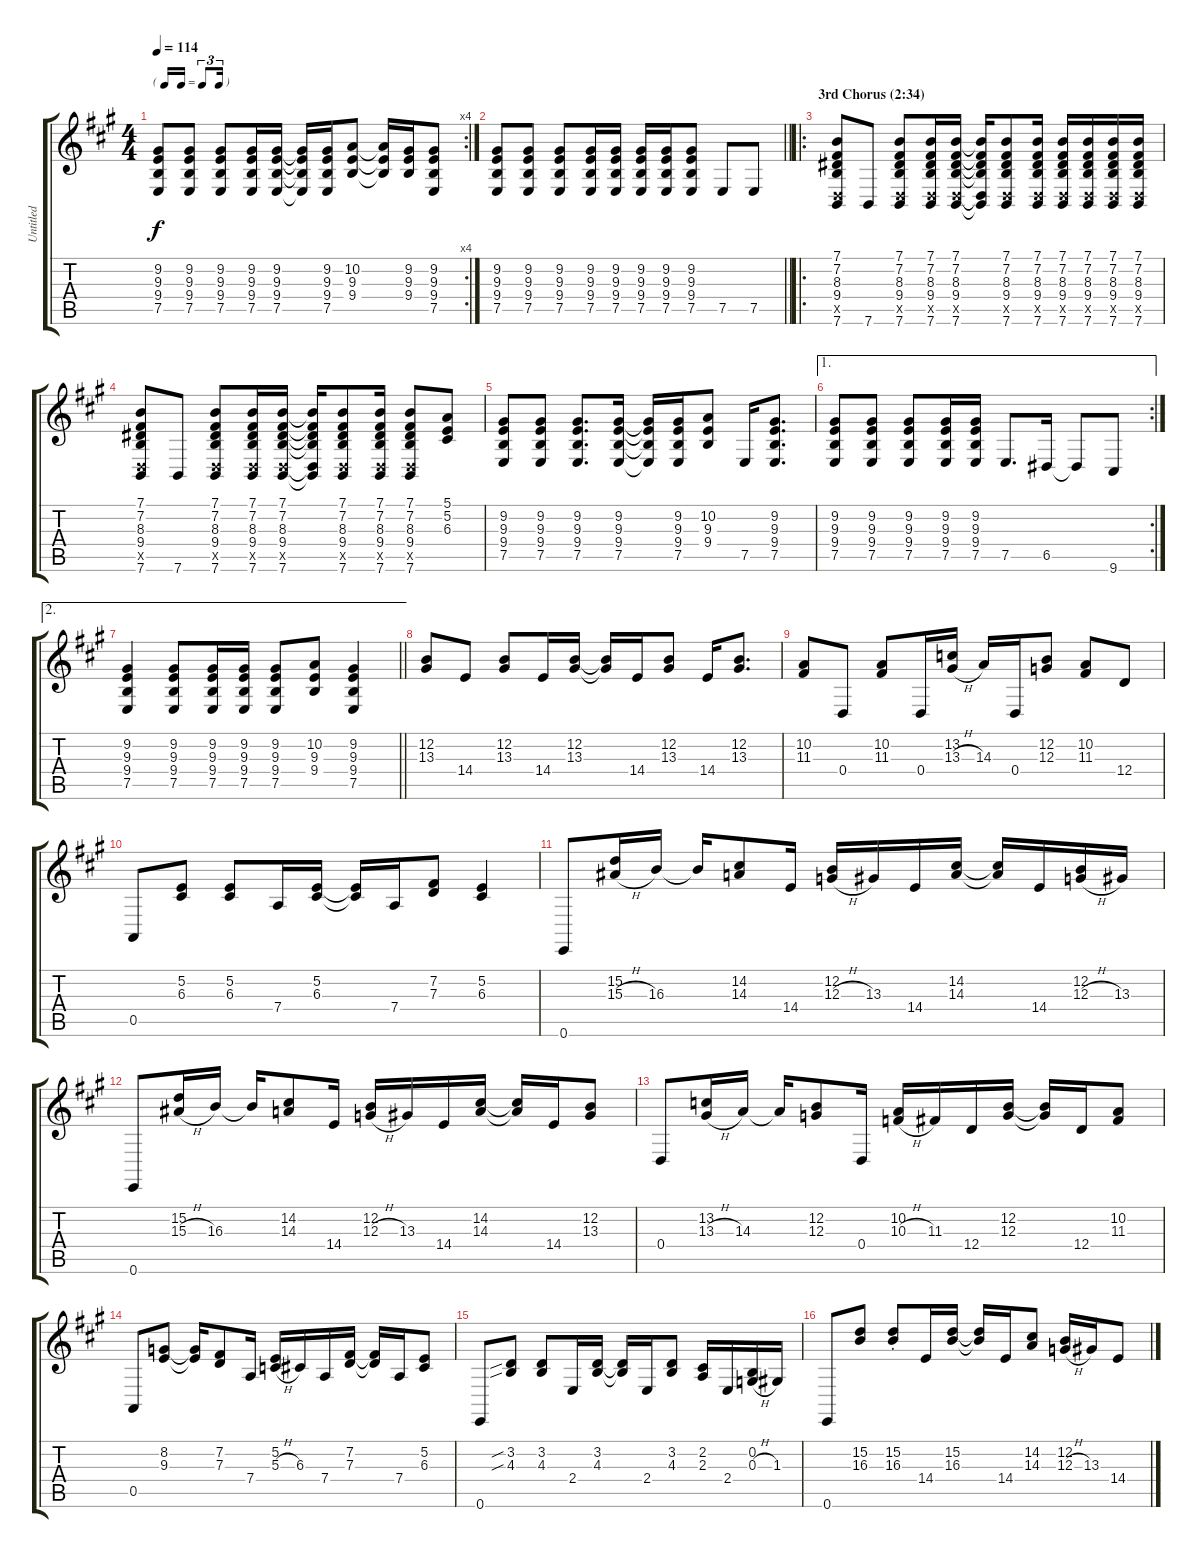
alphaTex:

\track ("Untitled" "Untitled") {instrument electricgrandpiano}
\staff {score tabs}
\tuning (E4 B3 G3 D3 A2 E2) {hide}
\rc 4
\ts (4 4)
\tf triplet16th
\tempo 114
\clef g2
\ks a
(9.2 9.3 9.4 7.5).8{dy f} (9.2 9.3 9.4 7.5).8 (9.2 9.3 9.4 7.5).8 (9.2 9.3 9.4 7.5).16 (9.2 9.3 9.4 7.5).16 (9.2{t} 9.3{t} 9.4{t} 7.5{t}).16 (9.2 9.3 9.4 7.5).16 (10.2 9.3 9.4).8 (10.2{t} 9.3{t} 9.4{t}).16 (9.2 9.3 9.4).16 (9.2 9.3 9.4 7.5).8 |
\barLineRight lightlight
(9.2 9.3 9.4 7.5).8 (9.2 9.3 9.4 7.5).8 (9.2 9.3 9.4 7.5).8 (9.2 9.3 9.4 7.5).16 (9.2 9.3 9.4 7.5).16 (9.2 9.3 9.4 7.5).16 (9.2 9.3 9.4 7.5).16 (9.2 9.3 9.4 7.5).8 7.5.8 7.5.8 |
\ro
\section ("" "3rd Chorus (2:34)")
(7.1 7.2 8.3 9.4 5.5{x} 7.6).8 7.6.8 (7.1 7.2 8.3 9.4 5.5{x} 7.6).8 (7.1 7.2 8.3 9.4 5.5{x} 7.6).16 (7.1 7.2 8.3 9.4 5.5{x} 7.6).16 (7.1{t} 7.2{t} 8.3{t} 9.4{t} 5.5{t} 7.6{t}).16 (7.1 7.2 8.3 9.4 5.5{x} 7.6).8 (7.1 7.2 8.3 9.4 5.5{x} 7.6).16 (7.1 7.2 8.3 9.4 5.5{x} 7.6).16 (7.1 7.2 8.3 9.4 5.5{x} 7.6).16 (7.1 7.2 8.3 9.4 5.5{x} 7.6).16 (7.1 7.2 8.3 9.4 5.5{x} 7.6).16 |
(7.1 7.2 8.3 9.4 5.5{x} 7.6).8 7.6.8 (7.1 7.2 8.3 9.4 5.5{x} 7.6).8 (7.1 7.2 8.3 9.4 5.5{x} 7.6).16 (7.1 7.2 8.3 9.4 5.5{x} 7.6).16 (7.1{t} 7.2{t} 8.3{t} 9.4{t} 5.5{t} 7.6{t}).16 (7.1 7.2 8.3 9.4 5.5{x} 7.6).8 (7.1 7.2 8.3 9.4 5.5{x} 7.6).16 (7.1 7.2 8.3 9.4 5.5{x} 7.6).8 (5.1 5.2 6.3).8 |
(9.2 9.3 9.4 7.5).8 (9.2 9.3 9.4 7.5).8 (9.2 9.3 9.4 7.5).8{d} (9.2 9.3 9.4 7.5).16 (9.2{t} 9.3{t} 9.4{t} 7.5{t}).16 (9.2 9.3 9.4 7.5).16 (10.2 9.3 9.4).8 7.5.16 (9.2 9.3 9.4 7.5).8{d} |
\ae 1
\rc 2
(9.2 9.3 9.4 7.5).8 (9.2 9.3 9.4 7.5).8 (9.2 9.3 9.4 7.5).8 (9.2 9.3 9.4 7.5).16 (9.2 9.3 9.4 7.5).16 7.5.8{d} 6.5.16 6.5{t}.8 9.6.8 |
\ae 2
\barLineRight lightlight
(9.2 9.3 9.4 7.5).4 (9.2 9.3 9.4 7.5).8 (9.2 9.3 9.4 7.5).16 (9.2 9.3 9.4 7.5).16 (9.2 9.3 9.4 7.5).8 (10.2 9.3 9.4).8 (9.2 9.3 9.4 7.5).4 |
(12.2 13.3).8 14.4.8 (12.2 13.3).8 14.4.16 (12.2 13.3).16 (12.2{t} 13.3{t}).16 14.4.16 (12.2 13.3).8 14.4.16 (12.2 13.3).8{d} |
(10.2 11.3).8 0.4.8 (10.2 11.3).8 0.4.16 (13.2 13.3{h}).16 14.3.16 0.4.16 (12.2 12.3).8 (10.2 11.3).8 12.4.8 |
0.5.8 (5.2 6.3).8 (5.2 6.3).8 7.4.16 (5.2 6.3).16 (5.2{t} 6.3{t}).16 7.4.16 (7.2 7.3).8 (5.2 6.3).4 |
0.6.8 (15.2 15.3{h}).16 16.3.16 16.3{t}.16 (14.2 14.3).8 14.4.16 (12.2 12.3{h}).16 13.3.16 14.4.16 (14.2 14.3).16 (14.2{t} 14.3{t}).16 14.4.16 (12.2 12.3{h}).16 13.3.16 |
0.6.8 (15.2 15.3{h}).16 16.3.16 16.3{t}.16 (14.2 14.3).8 14.4.16 (12.2 12.3{h}).16 13.3.16 14.4.16 (14.2 14.3).16 (14.2{t} 14.3{t}).16 14.4.16 (12.2 13.3).8 |
0.4.8 (13.2 13.3{h}).16 14.3.16 14.3{t}.16 (12.2 12.3).8 0.4.16 (10.2 10.3{h}).16 11.3.16 12.4.16 (12.2 12.3).16 (12.2{t} 12.3{t}).16 12.4.16 (10.2 11.3).8 |
0.5.8 (8.2 9.3).8 (8.2{t} 9.3{t}).16 (7.2 7.3).8 7.4.16 (5.2 5.3{h}).16 6.3.16 7.4.16 (7.2 7.3).16 (7.2{t} 7.3{t}).16 7.4.16 (5.2 6.3).8 |
0.6.8 (3.2{sib} 4.3{sib}).8 (3.2 4.3).8 2.4.16 (3.2 4.3).16 (3.2{t} 4.3{t}).16 2.4.16 (3.2 4.3).8 (2.2 2.3).16 2.4.16 (0.2 0.3{h}).16 1.3.16 |
0.6.8 (15.2 16.3).8 (15.2{st} 16.3{st}).8 14.4.16 (15.2 16.3).16 (15.2{t} 16.3{t}).16 14.4.16 (14.2 14.3).8 (12.2 12.3{h}).16 13.3.16 14.4.8
